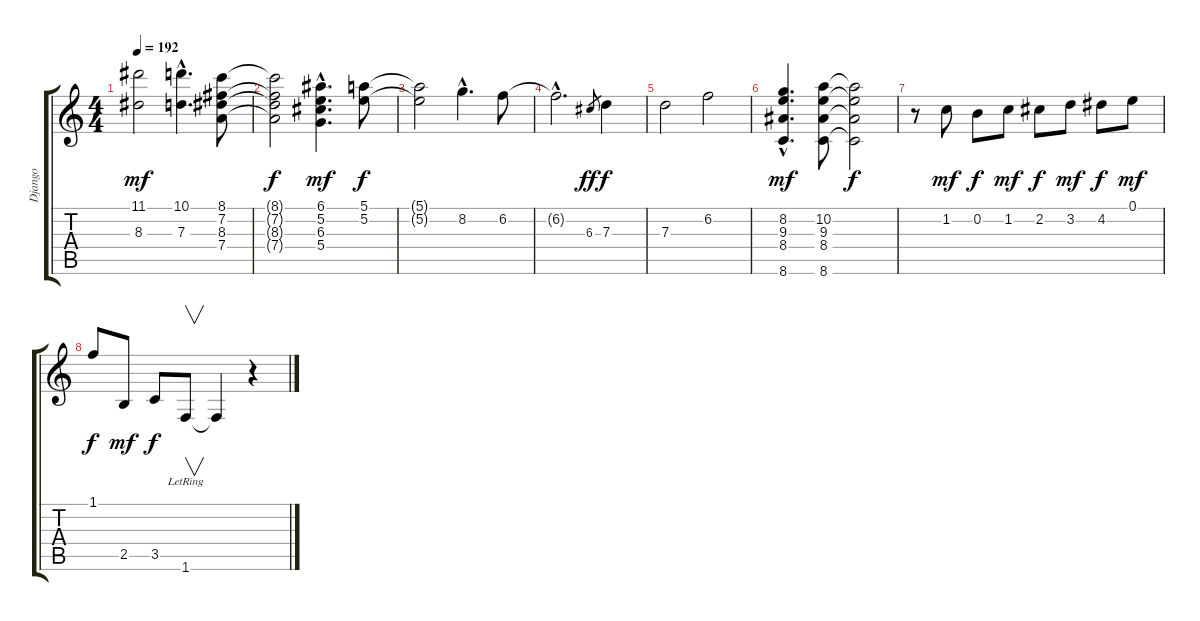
\track ("Django" "Django") {instrument acousticguitarnylon}
\staff {score tabs}
\tuning (E4 B3 G3 D3 A2 E2) {hide}
\ts (4 4)
\tempo 192
\clef g2
\ks c
(11.1 8.3).2{dy mf} (10.1{hac} 7.3{hac}).4{d} (8.1 7.2 8.3 7.4).8 |
(8.1{t} 7.2{t} 8.3{t} 7.4{t}).2{dy f} (6.1{hac} 5.2{hac} 6.3{hac} 5.4{hac}).4{d dy mf} (5.1 5.2).8{dy f} |
(5.1{t} 5.2{t}).2 8.2{hac}.4{d} 6.2.8 |
6.2{hac t}.2{d} 6.3.8{gr dy ff} 7.3.4{dy f} |
7.3.2 6.2.2 |
(8.2{hac} 9.3{hac} 8.4{hac} 8.6{hac}).4{d dy mf} (10.2 9.3 8.4 8.6).8 (10.2{t} 9.3{t} 8.4{t} 8.6{t}).2{dy f} |
r.8 1.2.8{dy mf} 0.2.8{dy f} 1.2.8{dy mf} 2.2.8{dy f} 3.2.8{dy mf} 4.2.8{dy f} 0.1.8{dy mf} |
1.1.8{dy f} 2.5.8{dy mf} 3.5.8{dy f} 1.6{lr}.8{v} 1.6{t}.4 r.4
